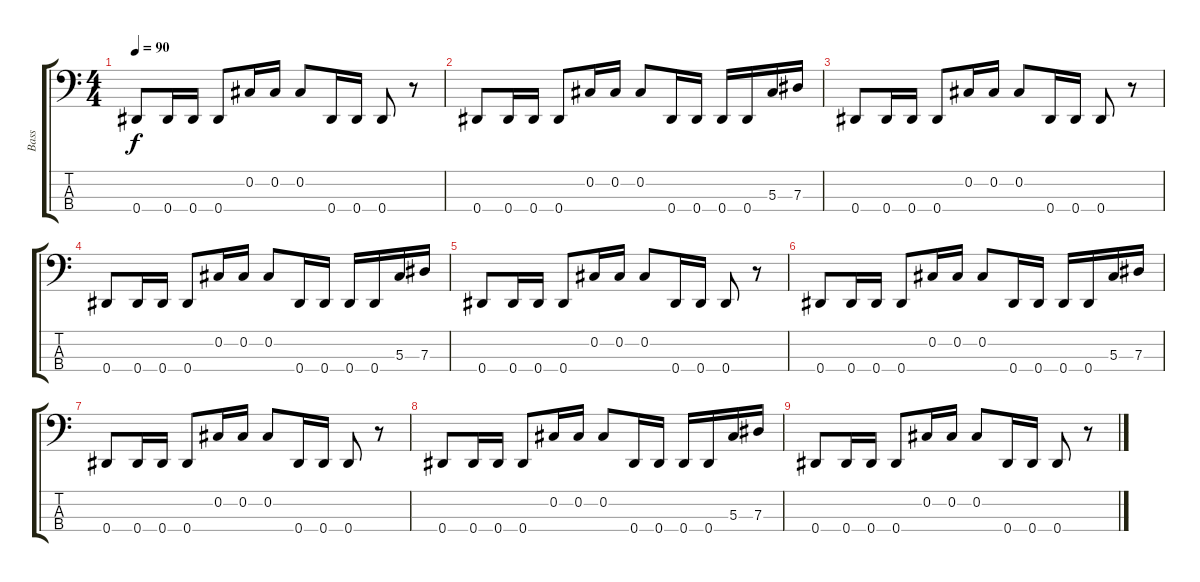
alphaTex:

\track ("Bass" "Bass") {instrument electricbassfinger}
\staff {score tabs}
\tuning (Gb2 Db2 Ab1 Eb1) {hide}
\ts (4 4)
\tempo 90
\clef f4
\ks c
0.4.8{dy f} 0.4.16 0.4.16 0.4.8 0.2.16 0.2.16 0.2.8 0.4.16 0.4.16 0.4.8 r.8 |
0.4.8 0.4.16 0.4.16 0.4.8 0.2.16 0.2.16 0.2.8 0.4.16 0.4.16 0.4.16 0.4.16 5.3.16 7.3.16 |
0.4.8 0.4.16 0.4.16 0.4.8 0.2.16 0.2.16 0.2.8 0.4.16 0.4.16 0.4.8 r.8 |
0.4.8 0.4.16 0.4.16 0.4.8 0.2.16 0.2.16 0.2.8 0.4.16 0.4.16 0.4.16 0.4.16 5.3.16 7.3.16 |
0.4.8 0.4.16 0.4.16 0.4.8 0.2.16 0.2.16 0.2.8 0.4.16 0.4.16 0.4.8 r.8 |
0.4.8{volume 6} 0.4.16 0.4.16 0.4.8 0.2.16 0.2.16 0.2.8 0.4.16 0.4.16 0.4.16 0.4.16 5.3.16 7.3.16 |
0.4.8 0.4.16 0.4.16 0.4.8 0.2.16 0.2.16 0.2.8 0.4.16 0.4.16 0.4.8 r.8 |
0.4.8 0.4.16 0.4.16 0.4.8 0.2.16 0.2.16 0.2.8 0.4.16 0.4.16 0.4.16 0.4.16 5.3.16 7.3.16 |
0.4.8 0.4.16 0.4.16 0.4.8 0.2.16 0.2.16 0.2.8 0.4.16 0.4.16 0.4.8 r.8
